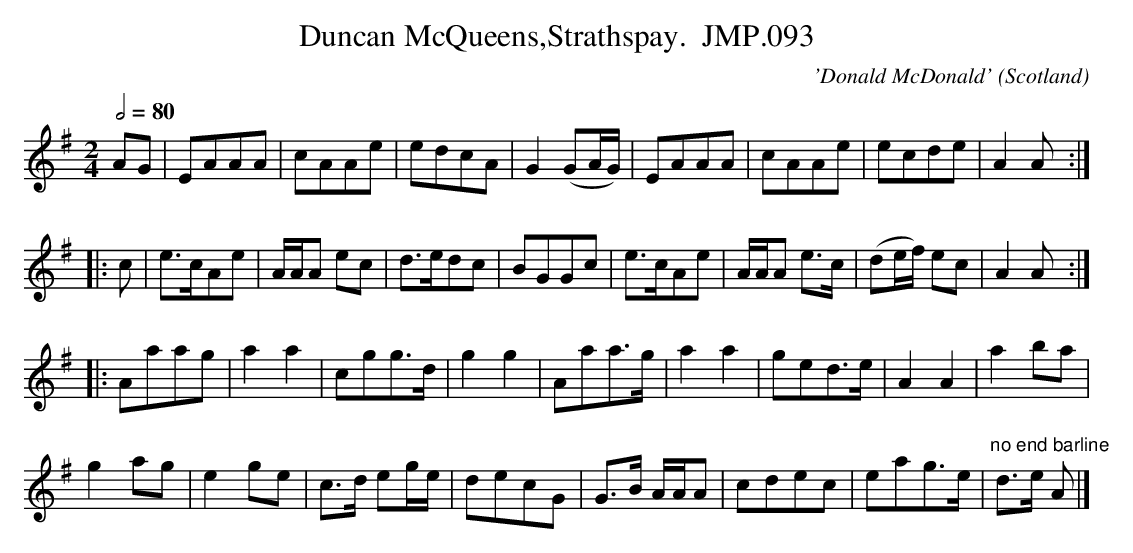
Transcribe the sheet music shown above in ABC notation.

X:1
T:Duncan McQueens,Strathspay.  JMP.093
C:'Donald McDonald'
L:1/8
M:2/4
O:Scotland
Q:1/2=80
K:G major
AG | EAAA | cAAe | edcA | G2 (GA/G/) |\
EAAA | cAAe | ecde | A2 A :|!
|:c | e>cAe | A/A/A ec | d>edc | BGGc |\
e>cAe | A/A/A e>c | (de/f/) ec | A2A :|!
|:Aaag | a2a2 | cgg>d | g2g2 |\
Aaa>g | a2a2 | ged>e | A2A2 |\
a2 ba |!
g2 ag | e2 ge | c>d eg/e/ |\
decG | G>B A/A/A | cdec | eag>e|"no end barline" d>e A |]
